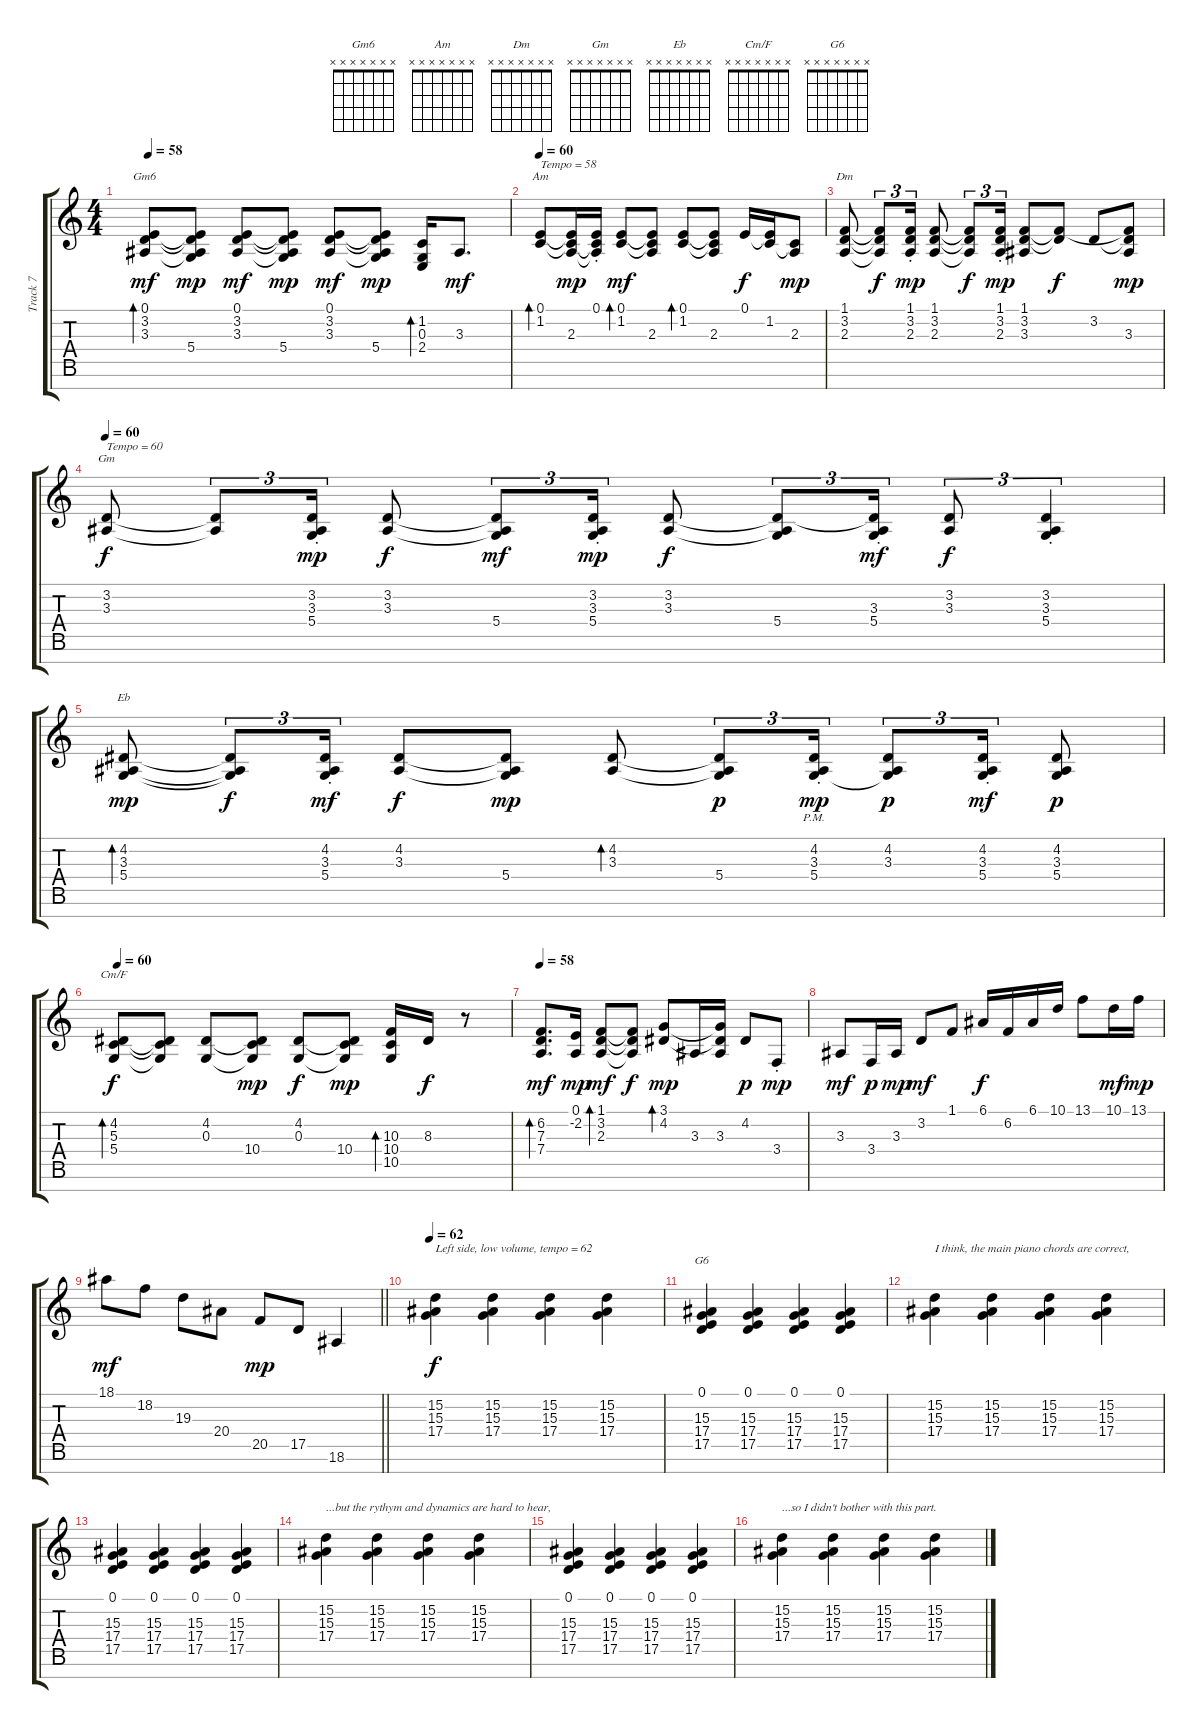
\track ("Track 7" "Track 7") {instrument percussiveorgan}
\staff {score tabs}
\tuning (E4 B3 G3 D3 A2 E2 B1) {hide}
\chord ("Gm6" x x x x x x x)
\chord ("Am" x x x x x x x)
\chord ("Dm" x x x x x x x)
\chord ("Gm" x x x x x x x)
\chord ("Eb" x x x x x x x)
\chord ("Cm/F" x x x x x x x)
\chord ("G6" x x x x x x x)
\ts (4 4)
\tempo 58
\clef g2
\ks c
(0.1 3.2 3.3).8{bd 30 ch "Gm6" dy mf} (0.1{t} 3.2{t} 3.3{t} 5.4).8{dy mp} (0.1 3.2 3.3).8{dy mf} (0.1{t} 3.2{t} 3.3{t} 5.4).8{dy mp} (0.1 3.2 3.3).8{dy mf} (0.1{t} 3.2{t} 3.3{t} 5.4).8{dy mp} (1.2 0.3 2.4).16{bd 30} 3.3.8{d dy mf} |
\tempo 60
(0.1 1.2).8{bd 60 ch "Am" txt "Tempo = 58"} (0.1{t} 1.2{t} 2.3).16{dy mp} (0.1{st} 1.2{t} 2.3{t}).16 (0.1 1.2).8{bd 60 dy mf} (0.1{t} 1.2{t} 2.3).8 (0.1 1.2).8{bd 120} (0.1{t} 1.2{t} 2.3).8 0.1.16{dy f} (0.1{t} 1.2).16 (1.2{t} 2.3).8{dy mp} |
(1.1 3.2 2.3).8{ch "Dm"} (1.1{t} 3.2{t} 2.3{t}).8{tu (3 2) dy f} (1.1{st} 3.2{st} 2.3{st}).16{tu (3 2) dy mp} (1.1 3.2 2.3).8 (1.1{t} 3.2{t} 2.3{t}).8{tu (3 2) dy f} (1.1{st} 3.2{st} 2.3{st}).16{tu (3 2) dy mp} (1.1 3.2 3.3).8 (1.1{t} 3.2{t}).8{dy f} 3.2.8 (1.1{t} 3.2{t} 3.3).8{dy mp} |
\tempo 60
(3.2 3.3).8{ch "Gm" txt "Tempo = 60" dy f} (3.2{t} 3.3{t}).8{tu (3 2)} (3.2{st} 3.3{st} 5.4{st}).16{tu (3 2) dy mp} (3.2 3.3).8{dy f} (3.2{t} 3.3{t} 5.4).8{tu (3 2) dy mf} (3.2{st} 3.3{st} 5.4{st}).16{tu (3 2) dy mp} (3.2 3.3).8{dy f} (3.2{t} 3.3{t} 5.4).8{tu (3 2)} (3.2{t} 3.3{st} 5.4{st}).16{tu (3 2) dy mf} (3.2 3.3).8{tu (3 2) dy f} (3.2{st} 3.3{st} 5.4{st}).4{tu (3 2)} |
(4.2 3.3 5.4).8{bd 30 ch "Eb" dy mp} (4.2{t} 3.3{t} 5.4{t}).8{tu (3 2) dy f} (4.2{st} 3.3{st} 5.4{st}).16{tu (3 2) dy mf} (4.2 3.3).8{dy f} (4.2{t} 3.3{t} 5.4).8{dy mp} (4.2 3.3).8{bd 120} (4.2{t} 3.3{t} 5.4).8{tu (3 2) dy p} (4.2{st} 3.3{st} 5.4{pm}).16{tu (3 2) dy mp} (4.2 3.3 5.4{t}).8{tu (3 2) dy p} (4.2{st} 3.3{st} 5.4{st}).16{tu (3 2) dy mf} (4.2 3.3 5.4).8{dy p} |
\tempo 60
(4.2 5.3 5.4).8{bd 30 ch "Cm/F" dy f volume 13} (4.2{t} 5.3{t} 5.4{t}).8 (4.2 0.3).8 (4.2{t} 0.3{t} 10.4).8{dy mp} (4.2 0.3).8{dy f} (4.2{t} 0.3{t} 10.4).8{dy mp} (10.3 10.4 10.5).16{bd 60} 8.3.16{dy f} r.8 |
\tempo 58
(6.2 7.3 7.4).8{d bd 60 dy mf} (0.1 -2.2).16{dy mp} (1.1 3.2 2.3).8{bd 30 dy mf} (1.1{t} 3.2{t} 2.3{t}).8{dy f} (3.1 4.2).8{bd 60 dy mp} 3.3.16 (3.1{t} 4.2{t} 3.3).16 4.2.8{dy p} 3.4{st}.8{dy mp} |
3.3.8{dy mf} 3.4.16{dy p} 3.3.16{dy mp} 3.2.8{dy mf} 1.1.8 6.1.16{dy f} 6.2.16 6.1.16 10.1.16 13.1.8 10.1.16{dy mf} 13.1.16{dy mp} |
\barLineRight lightlight
18.1.8{dy mf} 18.2.8 19.3.8 20.4.8 20.5.8{dy mp} 17.5.8 18.6.4 |
\tempo 62
(15.2 15.3 17.4).4{txt "Left side, low volume, tempo = 62" dy f volume 9 balance 0} (15.2 15.3 17.4).4 (15.2 15.3 17.4).4 (15.2 15.3 17.4).4 |
(0.1 15.3 17.4 17.5).4{ch "G6"} (0.1 15.3 17.4 17.5).4 (0.1 15.3 17.4 17.5).4 (0.1 15.3 17.4 17.5).4 |
(15.2 15.3 17.4).4{txt "I think, the main piano chords are correct,"} (15.2 15.3 17.4).4 (15.2 15.3 17.4).4 (15.2 15.3 17.4).4 |
(0.1 15.3 17.4 17.5).4 (0.1 15.3 17.4 17.5).4 (0.1 15.3 17.4 17.5).4 (0.1 15.3 17.4 17.5).4 |
(15.2 15.3 17.4).4{txt "...but the rythym and dynamics are hard to hear,"} (15.2 15.3 17.4).4 (15.2 15.3 17.4).4 (15.2 15.3 17.4).4 |
(0.1 15.3 17.4 17.5).4 (0.1 15.3 17.4 17.5).4 (0.1 15.3 17.4 17.5).4 (0.1 15.3 17.4 17.5).4 |
(15.2 15.3 17.4).4{txt "...so I didn't bother with this part."} (15.2 15.3 17.4).4 (15.2 15.3 17.4).4 (15.2 15.3 17.4).4
